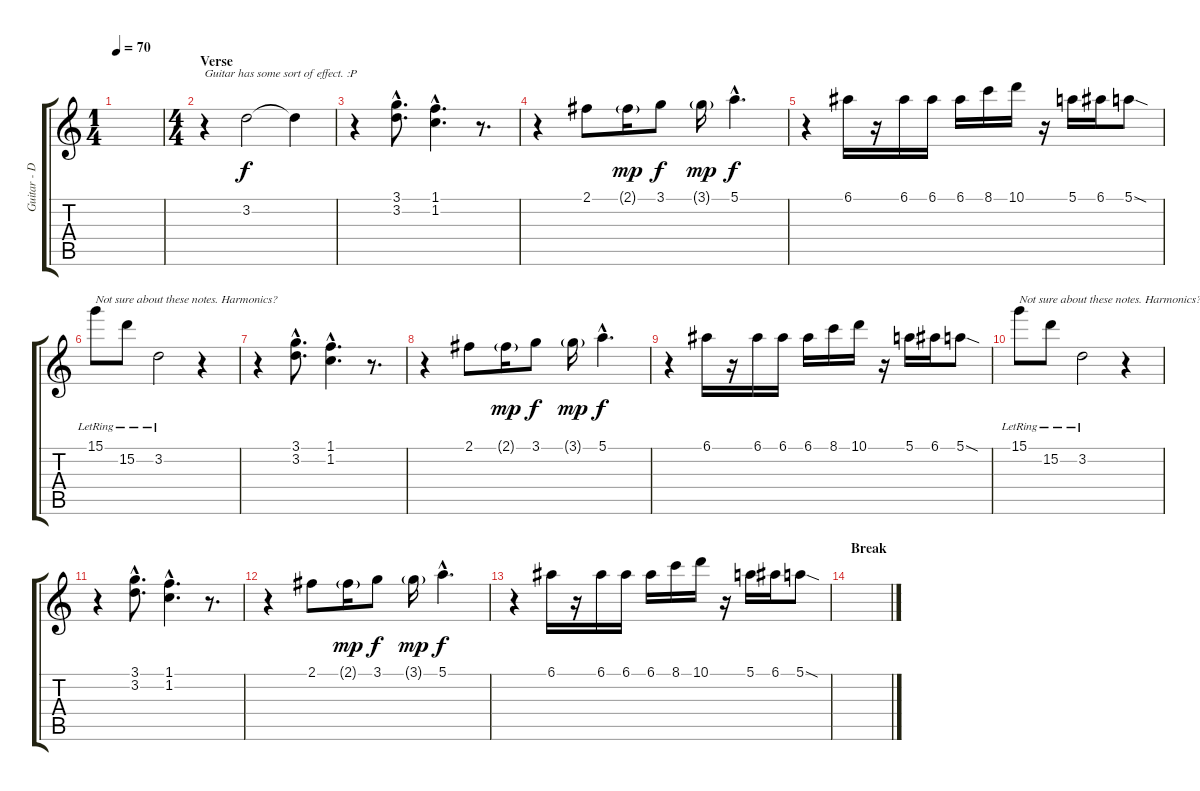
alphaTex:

\track ("Guitar - Dave" "Guitar - D") {instrument electricguitarclean}
\staff {score tabs}
\tuning (E4 B3 G3 D3 A2 D2) {hide}
\ts (1 4)
\tempo 70
\clef g2
\ks c
|
\ts (4 4)
\section ("" "Verse")
r.4{txt "Guitar has some sort of effect. :P"} 3.2.2 3.2{t}.4 |
r.4 (3.1{hac} 3.2{hac}).8{d} (1.1{hac} 1.2{hac}).4{d} r.8{d} |
r.4 2.1.8 2.1{g}.16{dy mp} 3.1.8{dy f} 3.1{g}.16{dy mp} 5.1{hac}.4{d dy f} |
r.4 6.1.16 r.16 6.1.16 6.1.16 6.1.16 8.1.16 10.1.16 r.16 5.1.16 6.1.16 5.1{sod}.8 |
15.1{lr}.8{txt "Not sure about these notes. Harmonics?"} 15.2{lr}.8 3.2{lr}.2 r.4 |
r.4 (3.1{hac} 3.2{hac}).8{d} (1.1{hac} 1.2{hac}).4{d} r.8{d} |
r.4 2.1.8 2.1{g}.16{dy mp} 3.1.8{dy f} 3.1{g}.16{dy mp} 5.1{hac}.4{d dy f} |
r.4 6.1.16 r.16 6.1.16 6.1.16 6.1.16 8.1.16 10.1.16 r.16 5.1.16 6.1.16 5.1{sod}.8 |
15.1{lr}.8{txt "Not sure about these notes. Harmonics?"} 15.2{lr}.8 3.2{lr}.2 r.4 |
r.4 (3.1{hac} 3.2{hac}).8{d} (1.1{hac} 1.2{hac}).4{d} r.8{d} |
r.4 2.1.8 2.1{g}.16{dy mp} 3.1.8{dy f} 3.1{g}.16{dy mp} 5.1{hac}.4{d dy f} |
r.4 6.1.16 r.16 6.1.16 6.1.16 6.1.16 8.1.16 10.1.16 r.16 5.1.16 6.1.16 5.1{sod}.8 |
\section ("" "Break")
